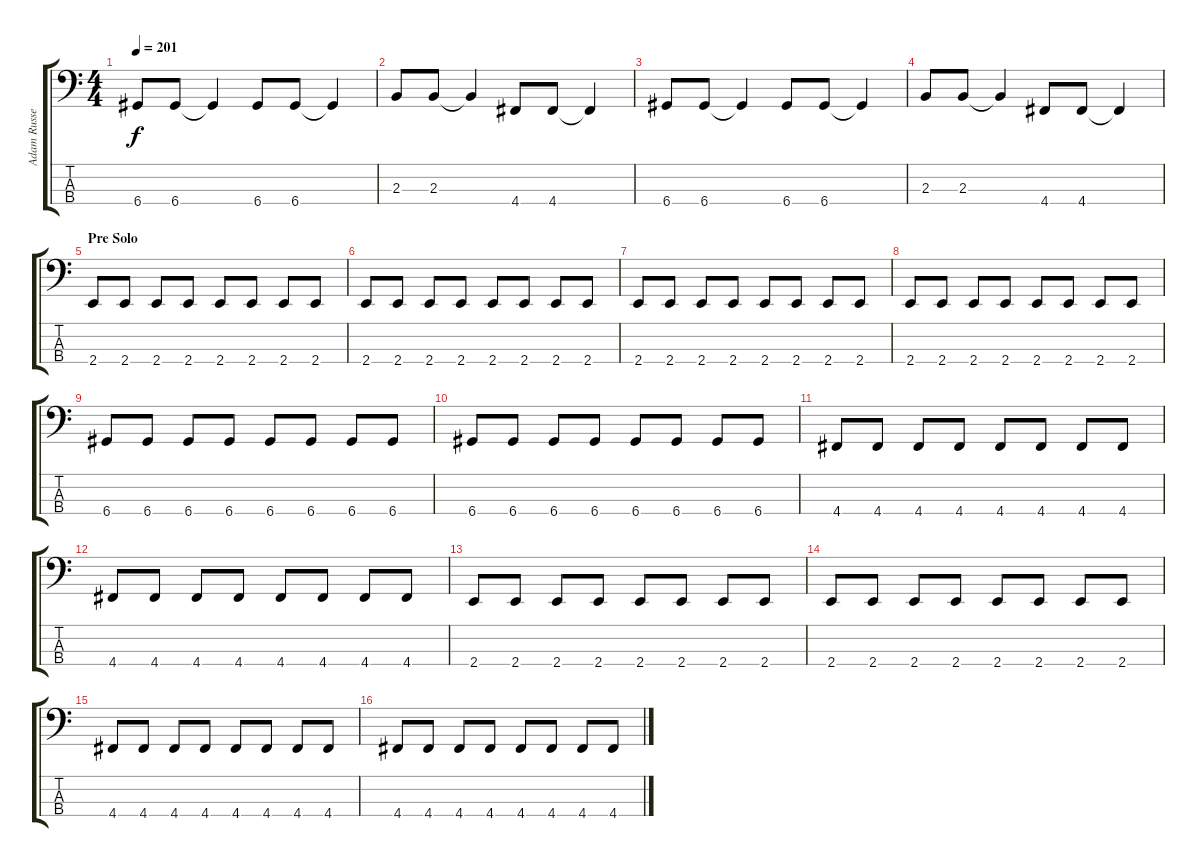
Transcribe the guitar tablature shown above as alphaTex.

\track ("Adam Russell" "Adam Russe") {instrument electricbasspick}
\staff {score tabs}
\tuning (G2 D2 A1 D1) {hide}
\ts (4 4)
\tempo 201
\clef f4
\ks c
6.4.8{dy f} 6.4.8 6.4{t}.4 6.4.8 6.4.8 6.4{t}.4 |
2.3.8 2.3.8 2.3{t}.4 4.4.8 4.4.8 4.4{t}.4 |
6.4.8 6.4.8 6.4{t}.4 6.4.8 6.4.8 6.4{t}.4 |
2.3.8 2.3.8 2.3{t}.4 4.4.8 4.4.8 4.4{t}.4 |
\section ("" "Pre Solo")
2.4.8 2.4.8 2.4.8 2.4.8 2.4.8 2.4.8 2.4.8 2.4.8 |
2.4.8 2.4.8 2.4.8 2.4.8 2.4.8 2.4.8 2.4.8 2.4.8 |
2.4.8 2.4.8 2.4.8 2.4.8 2.4.8 2.4.8 2.4.8 2.4.8 |
2.4.8 2.4.8 2.4.8 2.4.8 2.4.8 2.4.8 2.4.8 2.4.8 |
6.4.8 6.4.8 6.4.8 6.4.8 6.4.8 6.4.8 6.4.8 6.4.8 |
6.4.8 6.4.8 6.4.8 6.4.8 6.4.8 6.4.8 6.4.8 6.4.8 |
4.4.8 4.4.8 4.4.8 4.4.8 4.4.8 4.4.8 4.4.8 4.4.8 |
4.4.8 4.4.8 4.4.8 4.4.8 4.4.8 4.4.8 4.4.8 4.4.8 |
2.4.8 2.4.8 2.4.8 2.4.8 2.4.8 2.4.8 2.4.8 2.4.8 |
2.4.8 2.4.8 2.4.8 2.4.8 2.4.8 2.4.8 2.4.8 2.4.8 |
4.4.8 4.4.8 4.4.8 4.4.8 4.4.8 4.4.8 4.4.8 4.4.8 |
4.4.8 4.4.8 4.4.8 4.4.8 4.4.8 4.4.8 4.4.8 4.4.8
